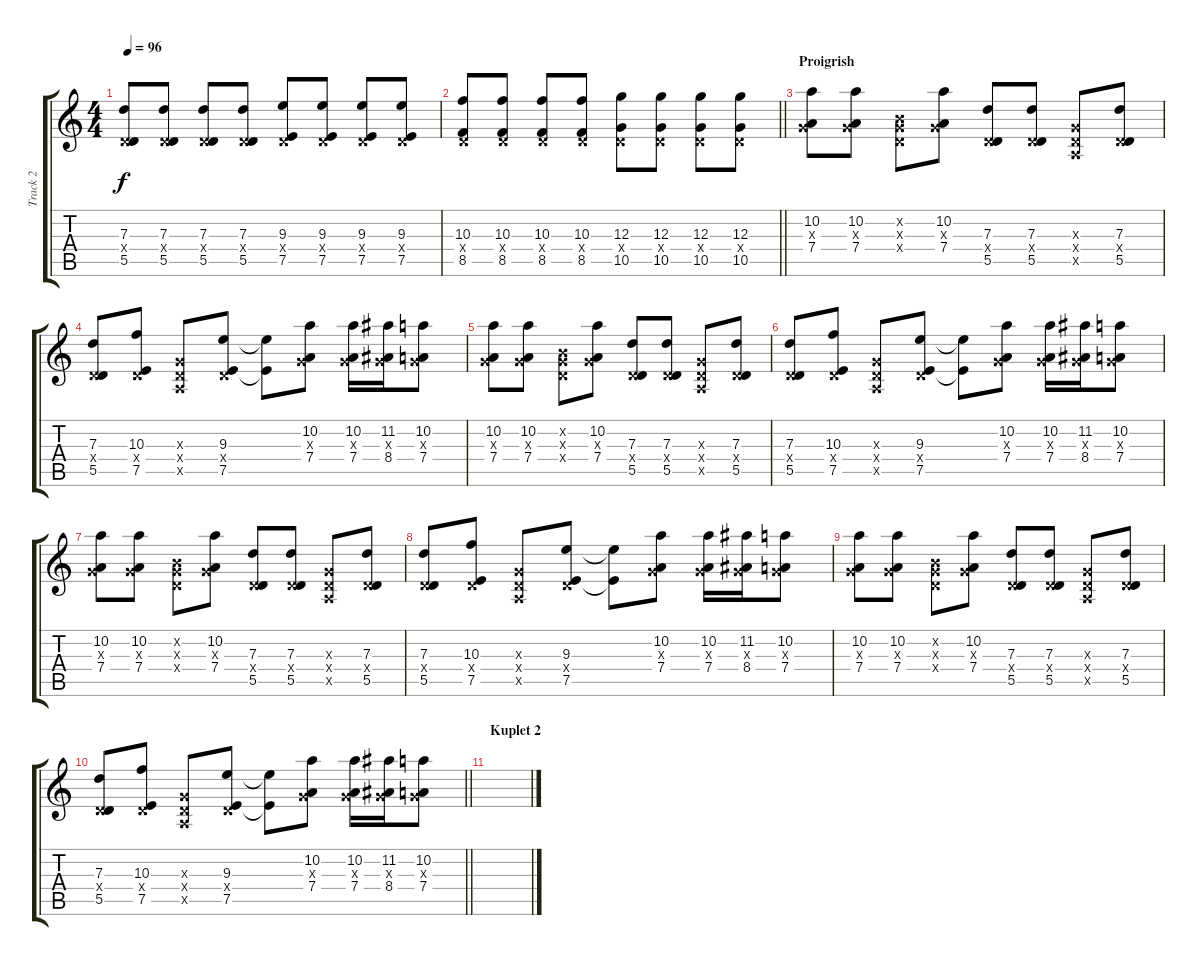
\track ("Track 2" "Track 2") {instrument acousticguitarsteel}
\staff {score tabs}
\tuning (E4 B3 G3 D3 A2 E2) {hide}
\ts (4 4)
\tempo 96
\clef g2
\ks c
(7.3 0.4{x} 5.5).8{dy f} (7.3 0.4{x} 5.5).8 (7.3 0.4{x} 5.5).8 (7.3 0.4{x} 5.5).8 (9.3 0.4{x} 7.5).8 (9.3 0.4{x} 7.5).8 (9.3 0.4{x} 7.5).8 (9.3 0.4{x} 7.5).8 |
\barLineRight lightlight
(10.3 0.4{x} 8.5).8 (10.3 0.4{x} 8.5).8 (10.3 0.4{x} 8.5).8 (10.3 0.4{x} 8.5).8 (12.3 0.4{x} 10.5).8 (12.3 0.4{x} 10.5).8 (12.3 0.4{x} 10.5).8 (12.3 0.4{x} 10.5).8 |
\section ("" "Proigrish")
(10.2 0.3{x} 7.4).8 (10.2 0.3{x} 7.4).8 (0.2{x} 0.3{x} 0.4{x}).8 (10.2 0.3{x} 7.4).8 (7.3 0.4{x} 5.5).8 (7.3 0.4{x} 5.5).8 (0.3{x} 0.4{x} 0.5{x}).8 (7.3 0.4{x} 5.5).8 |
(7.3 0.4{x} 5.5).8 (10.3 0.4{x} 7.5).8 (0.3{x} 0.4{x} 0.5{x}).8 (9.3 0.4{x} 7.5).8 (9.3{t} 7.5{t}).8 (10.2 0.3{x} 7.4).8 (10.2 0.3{x} 7.4).16 (11.2 0.3{x} 8.4).16 (10.2 0.3{x} 7.4).8 |
(10.2 0.3{x} 7.4).8 (10.2 0.3{x} 7.4).8 (0.2{x} 0.3{x} 0.4{x}).8 (10.2 0.3{x} 7.4).8 (7.3 0.4{x} 5.5).8 (7.3 0.4{x} 5.5).8 (0.3{x} 0.4{x} 0.5{x}).8 (7.3 0.4{x} 5.5).8 |
(7.3 0.4{x} 5.5).8 (10.3 0.4{x} 7.5).8 (0.3{x} 0.4{x} 0.5{x}).8 (9.3 0.4{x} 7.5).8 (9.3{t} 7.5{t}).8 (10.2 0.3{x} 7.4).8 (10.2 0.3{x} 7.4).16 (11.2 0.3{x} 8.4).16 (10.2 0.3{x} 7.4).8 |
(10.2 0.3{x} 7.4).8 (10.2 0.3{x} 7.4).8 (0.2{x} 0.3{x} 0.4{x}).8 (10.2 0.3{x} 7.4).8 (7.3 0.4{x} 5.5).8 (7.3 0.4{x} 5.5).8 (0.3{x} 0.4{x} 0.5{x}).8 (7.3 0.4{x} 5.5).8 |
(7.3 0.4{x} 5.5).8 (10.3 0.4{x} 7.5).8 (0.3{x} 0.4{x} 0.5{x}).8 (9.3 0.4{x} 7.5).8 (9.3{t} 7.5{t}).8 (10.2 0.3{x} 7.4).8 (10.2 0.3{x} 7.4).16 (11.2 0.3{x} 8.4).16 (10.2 0.3{x} 7.4).8 |
(10.2 0.3{x} 7.4).8 (10.2 0.3{x} 7.4).8 (0.2{x} 0.3{x} 0.4{x}).8 (10.2 0.3{x} 7.4).8 (7.3 0.4{x} 5.5).8 (7.3 0.4{x} 5.5).8 (0.3{x} 0.4{x} 0.5{x}).8 (7.3 0.4{x} 5.5).8 |
\barLineRight lightlight
(7.3 0.4{x} 5.5).8 (10.3 0.4{x} 7.5).8 (0.3{x} 0.4{x} 0.5{x}).8 (9.3 0.4{x} 7.5).8 (9.3{t} 7.5{t}).8 (10.2 0.3{x} 7.4).8 (10.2 0.3{x} 7.4).16 (11.2 0.3{x} 8.4).16 (10.2 0.3{x} 7.4).8 |
\section ("" "Kuplet 2")
